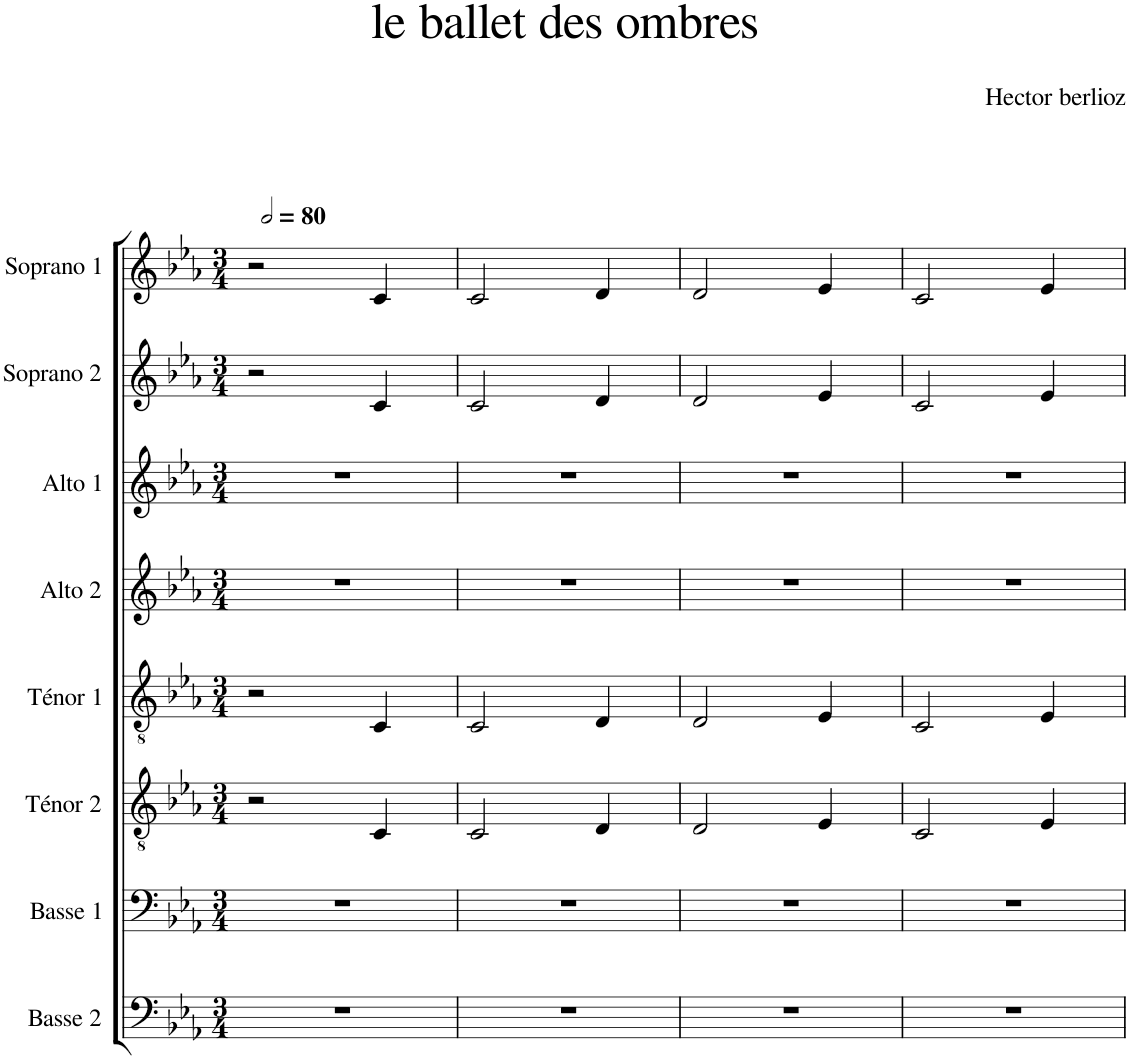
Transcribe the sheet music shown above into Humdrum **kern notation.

**kern	**kern	**kern	**kern	**kern	**kern	**kern	**kern
*part8	*part7	*part6	*part5	*part4	*part3	*part2	*part1
*staff8	*staff7	*staff6	*staff5	*staff4	*staff3	*staff2	*staff1
*I"Basse 2	*I"Basse 1	*I"Ténor 2	*I"Ténor 1	*I"Alto 2	*I"Alto 1	*I"Soprano 2	*I"Soprano 1
*I'B.	*I'B.	*I'T.	*I'T.	*I'A.	*I'A.	*I'S.	*I'S.
*clefF4	*clefF4	*clefGv2	*clefGv2	*clefG2	*clefG2	*clefG2	*clefG2
*k[b-e-a-]	*k[b-e-a-]	*k[b-e-a-]	*k[b-e-a-]	*k[b-e-a-]	*k[b-e-a-]	*k[b-e-a-]	*k[b-e-a-]
*M3/4	*M3/4	*M3/4	*M3/4	*M3/4	*M3/4	*M3/4	*M3/4
=1	=1	=1	=1	=1	=1	=1	=1
2.r	2.r	2r	2r	2.r	2.r	2r	2r
*	*	*	*	*	*	*	*MM160
.	.	4C/	4C/	.	.	4c/	4c/
=2	=2	=2	=2	=2	=2	=2	=2
2.r	2.r	2C/	2C/	2.r	2.r	2c/	2c/
.	.	4D/	4D/	.	.	4d/	4d/
=3	=3	=3	=3	=3	=3	=3	=3
2.r	2.r	2D/	2D/	2.r	2.r	2d/	2d/
.	.	4E-/	4E-/	.	.	4e-/	4e-/
=4	=4	=4	=4	=4	=4	=4	=4
2.r	2.r	2C/	2C/	2.r	2.r	2c/	2c/
.	.	4E-/	4E-/	.	.	4e-/	4e-/
=	=	=	=	=	=	=	=
*-	*-	*-	*-	*-	*-	*-	*-
